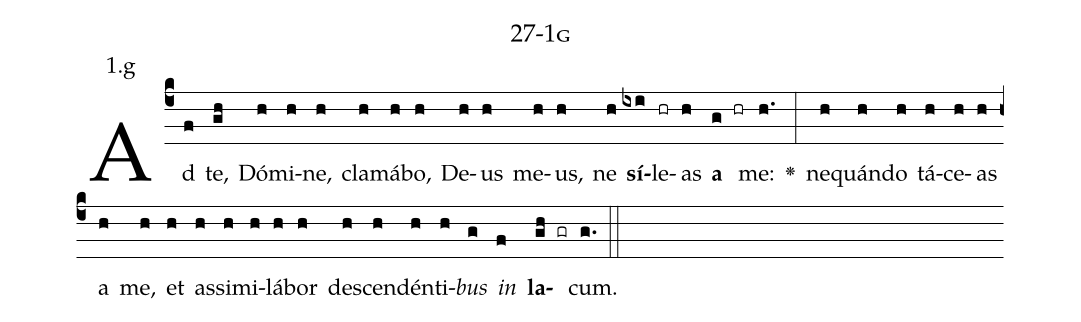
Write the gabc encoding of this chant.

name: 27-1g;
annotation: 1.g;
%%
(c4)Ad(f) te,(gh) Dó(h)mi(h)ne,(h) cla(h)má(h)bo,(h) De(h)us(h) me(h)us,(h) ne(h) <b>sí</b>(ixi)le(hr)as(h) <b>a</b>(g hr) me:(h.) <v>\greheightstar</v>(:) ne(h)quán(h)do(h) tá(h)ce(h)as(h) a(h) me,(h) et(h) as(h)si(h)mi(h)lá(h)bor(h) de(h)scen(h)dén(h)ti(h)<i>bus</i>(g) <i>in</i>(f) <b>la</b>(gh gr)cum.(g.) (::)


%E(h) u(h) o(g) u(f) a(gh) e.(g.) (::)
